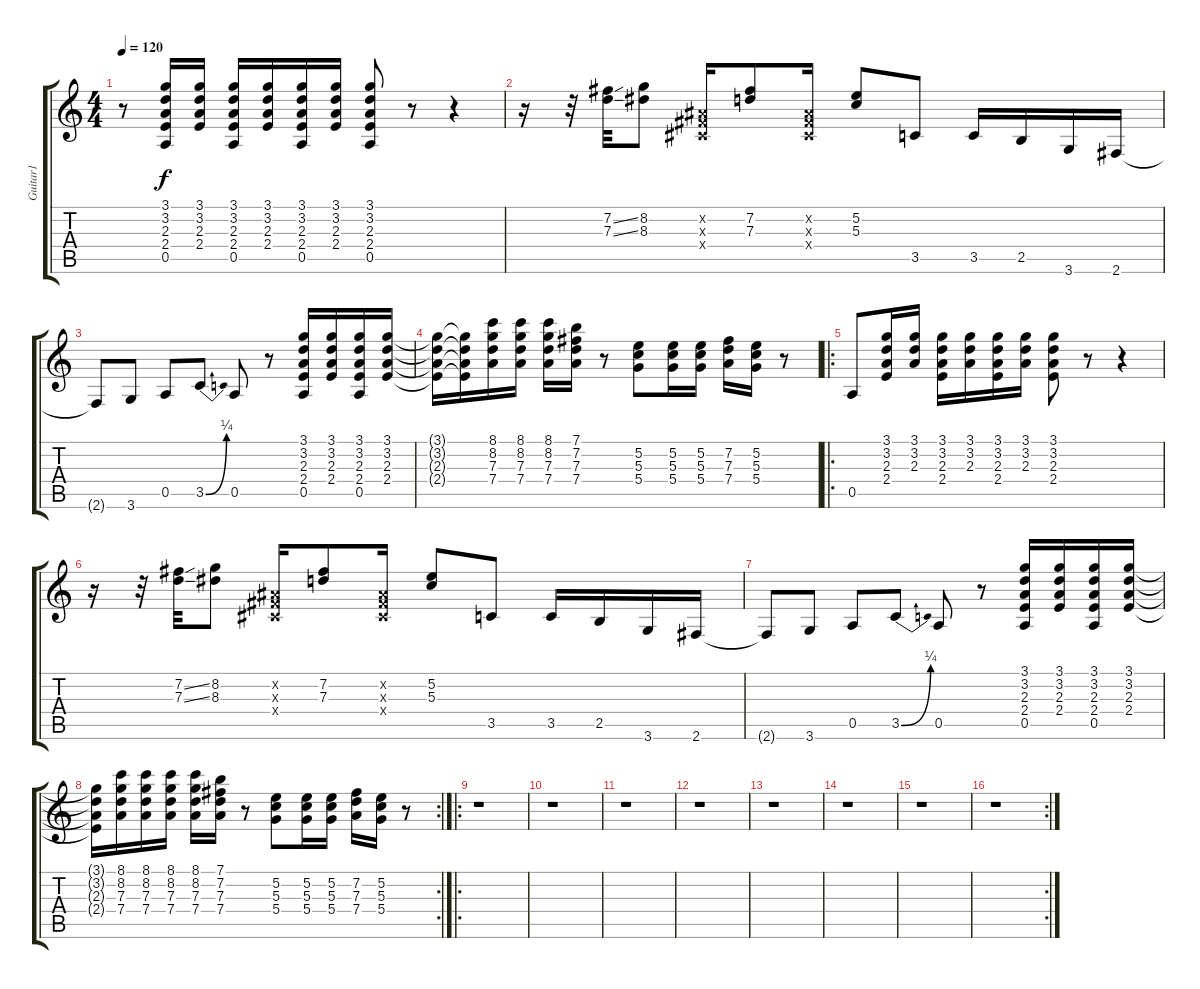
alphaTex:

\track ("Guitar1" "Guitar1") {instrument overdrivenguitar}
\staff {score tabs}
\tuning (E4 B3 G3 D3 A2 E2) {hide}
\ts (4 4)
\tempo 120
\clef g2
\ks c
r.8{dy f instrument overdrivenguitar} (3.1 3.2 2.3 2.4 0.5).16 (3.1 3.2 2.3 2.4).16 (3.1 3.2 2.3 2.4 0.5).16 (3.1 3.2 2.3 2.4).16 (3.1 3.2 2.3 2.4 0.5).16 (3.1 3.2 2.3 2.4).16 (3.1 3.2 2.3 2.4 0.5).8 r.8 r.4 |
r.16 r.32 (7.2{ss} 7.3{ss}).32 (8.2 8.3).8 (-1.2{x} -1.3{x} -1.4{x}).16 (7.2 7.3).8 (-1.2{x} -1.3{x} -1.4{x}).16 (5.2 5.3).8 3.5.8 3.5.16 2.5.16 3.6.16 2.6.16 |
2.6{t}.8 3.6.8 0.5.8 3.5{be (bend 0 0 60 1)}.8 0.5.8 r.8 (3.1 3.2 2.3 2.4 0.5).16 (3.1 3.2 2.3 2.4).16 (3.1 3.2 2.3 2.4 0.5).16 (3.1 3.2 2.3 2.4).16 |
(3.1{t} 3.2{t} 2.3{t} 2.4{t}).16 (3.1{t} 3.2{t} 2.3{t} 2.4{t}).16 (8.1 8.2 7.3 7.4).16 (8.1 8.2 7.3 7.4).16 (8.1 8.2 7.3 7.4).16 (7.1 7.2 7.3 7.4).16 r.8 (5.2 5.3 5.4).8 (5.2 5.3 5.4).16 (5.2 5.3 5.4).16 (7.2 7.3 7.4).16 (5.2 5.3 5.4).16 r.8 |
\ro
0.5.8 (3.1 3.2 2.3 2.4).16 (3.1 3.2 2.3).16 (3.1 3.2 2.3 2.4).16 (3.1 3.2 2.3).16 (3.1 3.2 2.3 2.4).16 (3.1 3.2 2.3).16 (3.1 3.2 2.3 2.4).8 r.8 r.4 |
r.16 r.32 (7.2{ss} 7.3{ss}).32 (8.2 8.3).8 (-1.2{x} -1.3{x} -1.4{x}).16 (7.2 7.3).8 (-1.2{x} -1.3{x} -1.4{x}).16 (5.2 5.3).8 3.5.8 3.5.16 2.5.16 3.6.16 2.6.16 |
2.6{t}.8 3.6.8 0.5.8 3.5{be (bend 0 0 60 1)}.8 0.5.8 r.8 (3.1 3.2 2.3 2.4 0.5).16 (3.1 3.2 2.3 2.4).16 (3.1 3.2 2.3 2.4 0.5).16 (3.1 3.2 2.3 2.4).16 |
\rc 2
(3.1{t} 3.2{t} 2.3{t} 2.4{t}).16 (8.1 8.2 7.3 7.4).16 (8.1 8.2 7.3 7.4).16 (8.1 8.2 7.3 7.4).16 (8.1 8.2 7.3 7.4).16 (7.1 7.2 7.3 7.4).16 r.8 (5.2 5.3 5.4).8 (5.2 5.3 5.4).16 (5.2 5.3 5.4).16 (7.2 7.3 7.4).16 (5.2 5.3 5.4).16 r.8 |
\ro
r.1 |
r.1 |
r.1 |
r.1 |
r.1 |
r.1 |
r.1 |
\rc 2
r.1
